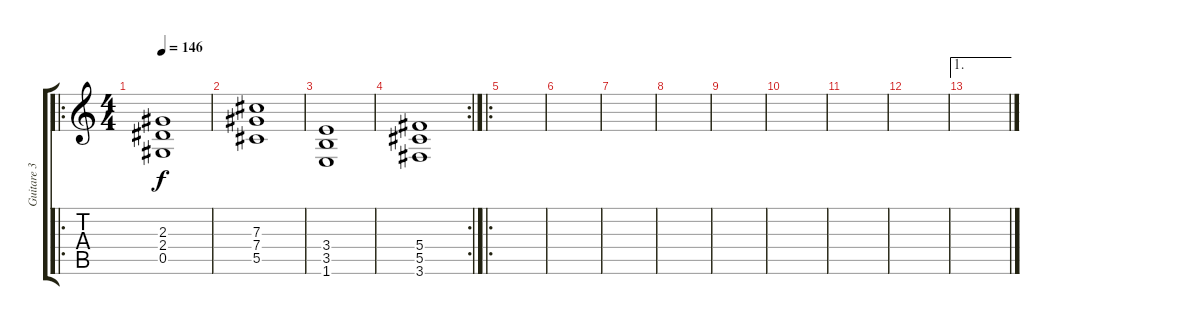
\track ("Guitare 3" "Guitare 3") {instrument distortionguitar}
\staff {score tabs}
\tuning (Eb4 Bb3 Gb3 Db3 Ab2 Eb2) {hide}
\ro
\ts (4 4)
\tempo 146
\clef g2
\ks c
(2.3 2.4 0.5).1{dy f instrument distortionguitar} |
(7.3 7.4 5.5).1 |
(3.4 3.5 1.6).1 |
\rc 2
(5.4 5.5 3.6).1 |
\ro
|
|
|
|
|
|
|
|
\ae 1
